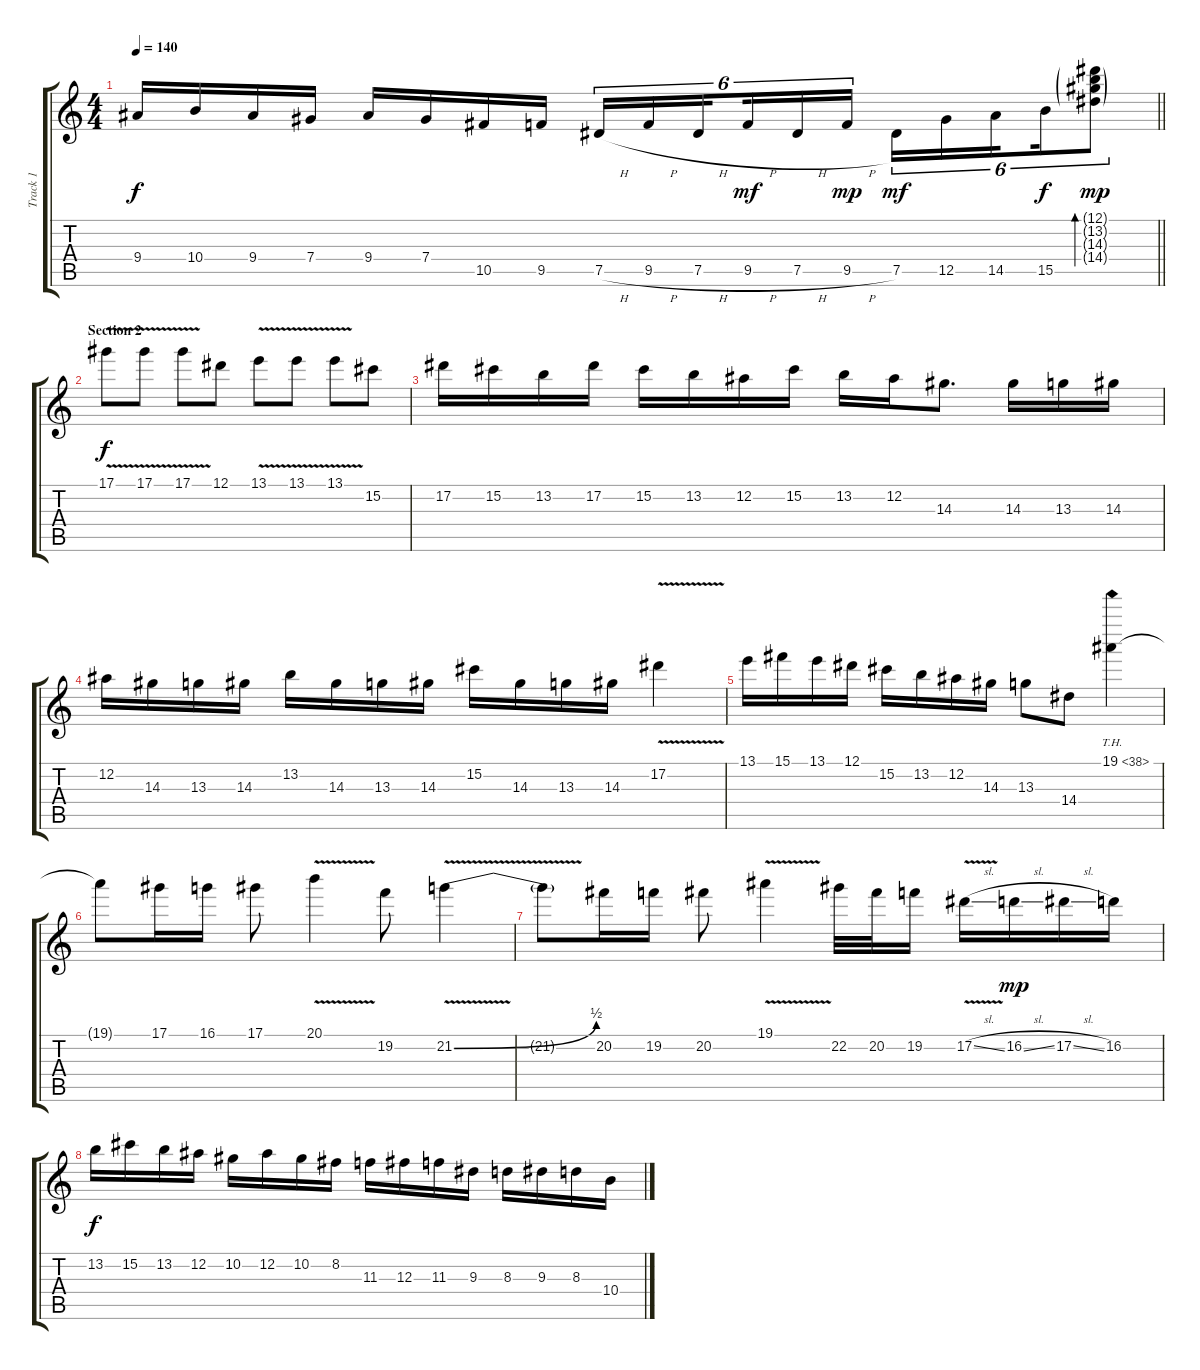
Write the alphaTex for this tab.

\track ("Track 1" "Track 1") {instrument acousticguitarsteel}
\staff {score tabs}
\tuning (Eb4 Bb3 Gb3 Db3 Ab2 Eb2) {hide}
\ts (4 4)
\tempo 140
\clef g2
\barLineRight lightlight
\ks c
9.4.16{dy f} 10.4.16 9.4.16 7.4.16 9.4.16 7.4.16 10.5.16 9.5.16 7.5{h}.16{tu (6 4)} 9.5{h}.16{tu (6 4)} 7.5{h}.16{tu (6 4) beam splitsecondary} 9.5{h}.16{tu (6 4) dy mf} 7.5{h}.16{tu (6 4)} 9.5{h}.16{tu (6 4) dy mp} 7.5.16{tu (6 4) dy mf} 12.5.16{tu (6 4)} 14.5.16{tu (6 4) beam splitsecondary} 15.5.16{tu (6 4) dy f} (12.1{g} 13.2{g} 14.3{g} 14.4{g}).8{tu (6 4) bd 120 dy mp} |
\section ("" "Section 2")
17.1{v}.8{dy f} 17.1{v}.8 17.1{v}.8 12.1.8 13.1{v}.8 13.1{v}.8 13.1{v}.8 15.2.8 |
17.2.16 15.2.16 13.2.16 17.2.16 15.2.16 13.2.16 12.2.16 15.2.16 13.2.16 12.2.16 14.3.8{d} 14.3.16 13.3.16 14.3.16 |
12.2.16 14.3.16 13.3.16 14.3.16 13.2.16 14.3.16 13.3.16 14.3.16 15.2.16 14.3.16 13.3.16 14.3.16 17.2{v}.4 |
13.1.16 15.1.16 13.1.16 12.1.16 15.2.16 13.2.16 12.2.16 14.3.16 13.3.8 14.4.8 19.1{th 19}.4 |
19.1{t}.8 17.1.16 16.1.16 17.1.8 20.1{v}.4 19.2.8 21.2{be (bend 0 0 60 2) v}.4 |
21.2{t}.8 20.2.16 19.2.16 20.2.8 19.1{v}.4 22.2.32 20.2.32 19.2.16 17.2{v sl}.16 16.2{sl}.16{dy mp} 17.2{sl}.16 16.2.16 |
13.2.16{dy f} 15.2.16 13.2.16 12.2.16 10.2.16 12.2.16 10.2.16 8.2.16 11.3.16 12.3.16 11.3.16 9.3.16 8.3.16 9.3.16 8.3.16 10.4.16
